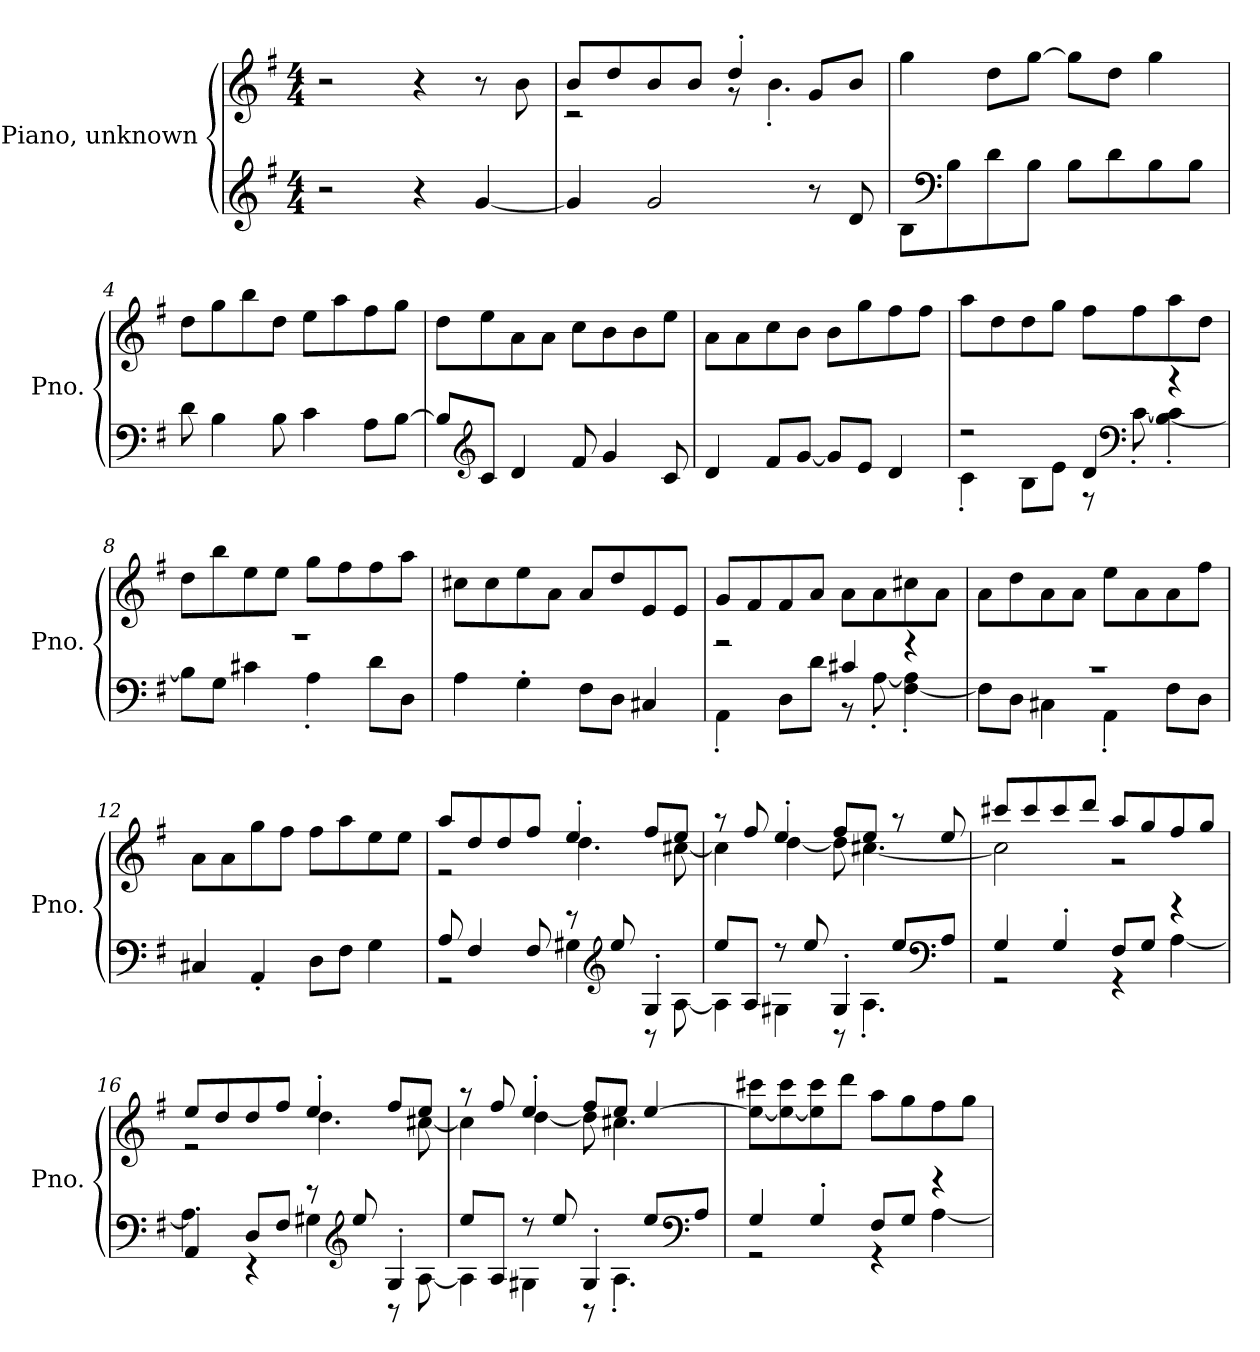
**kern	**kern
*part1	*part1
*staff2	*staff1
*I"Piano, unknown	*
*I'Pno.	*
*clefG2	*clefG2
*k[f#]	*k[f#]
*M4/4	*M4/4
*MM160	*MM160
=1	=1
2r	2r
4r	4r
[4g/	8r
.	8b\
=2	=2
*	*^
4g/]	8b/L	2r
.	8dd/	.
2g/	8b/	.
.	8b/J	.
.	4dd'/	8r
.	.	4.b'\
8r	8g/L	.
8d/	8b/J	.
*	*v	*v
=3	=3
8B\L	4gg\
*clefF4	*
8B\	.
8d\	8dd\L
8B\J	[8gg\J
8B\L	8gg\L]
8d\	8dd\J
8B\	4gg\
8B\J	.
=4	=4
8d\	8dd\L
4B\	8gg\
.	8bb\
8B\	8dd\J
4c\	8ee\L
.	8aa\
8A\L	8ff#\
[8B\J	8gg\J
=5	=5
8B/L]	8dd\L
*clefG2	*
8c/J	8ee\
4d/	8a\
.	8a\J
8f#/	8cc\L
4g/	8b\
.	8b\
8c/	8ee\J
!!LO:LB:g=z
=6	=6
4d/	8a\L
.	8a\
8f#/L	8cc\
[8g/J	8b\J
8g/L]	8b\L
8e/J	8gg\
4d/	8ff#\
.	8ff#\J
=7	=7
*^	*
2r	4c'\	8aa\L
.	.	8dd\
.	8B\L	8dd\
.	8e\J	8gg\J
4d/	8r	8ff#\L
*clefF4	*	*
.	[8c'\	8ff#\
4r	[4B\' 4c\]'	8aa\
.	.	8dd\J
=8	=8	=8
1r	8B\L]	8dd\L
.	8G\J	8bb\
.	4c#X\	8ee\
.	.	8ee\J
.	4A'\	8gg\L
.	.	8ff#\
.	8d\L	8ff#\
.	8D\J	8aa\J
*v	*v	*
=9	=9
4A\	8cc#X\L
.	8cc#\
4G'\	8ee\
.	8a\J
8F#\L	8a/L
8D\J	8dd/
4C#X/	8e/
.	8e/J
!!LO:LB:g=z
=10	=10
*^	*
2r	4AA'\	8g/L
.	.	8f#/
.	8D\L	8f#/
.	8d\J	8a/J
4c#X/	8r	8a\L
.	[8A'\	8a\
4r	[4F#\' 4A\]'	8cc#X\
.	.	8a\J
=11	=11	=11
1r	8F#\L]	8a\L
.	8D\J	8dd\
.	4C#X\	8a\
.	.	8a\J
.	4AA'\	8ee\L
.	.	8a\
.	8F#\L	8a\
.	8D\J	8ff#\J
*v	*v	*
=12	=12
4C#X/	8a\L
.	8a\
4AA'/	8gg\
.	8ff#\J
8D\L	8ff#\L
8F#\J	8aa\
4G\	8ee\
.	8ee\J
=13	=13
*^	*^
8A/	2r	8aa/L	2r
4F#/	.	8dd/	.
.	.	8dd/	.
8F#/	.	8ff#/J	.
8r	4G#X\	4ee'/	4.dd\
*clefG2	*	*	*
8ee/	.	.	.
4G#'/	8r	8ff#/L	.
.	[8A\	8ee/J	[8cc#X\
!!LO:LB:g=z	!!
=14	=14	=14	=14
8ee/L	4A\]	8r	4cc#\]
8A/J	.	8ff#/	.
8r	4G#X\	4ee'/	[4dd\
8ee/	.	.	.
4G#'/	8r	8ff#/L	8dd\]
.	4.A'\	8ee/J	[4.cc#X\
8ee/L	.	8r	.
*clefF4	*	*	*
8A/J	.	8ee/	.
=15	=15	=15	=15
4G/	2r	8ccc#X/L	2cc#\]
.	.	8ccc#/	.
4G'/	.	8ccc#/	.
.	.	8ddd/J	.
8F#/L	4r	8aa/L	2r
8G/J	.	8gg/	.
4r	[4A\	8ff#/	.
.	.	8gg/J	.
=16	=16	=16	=16
4AA'/	4A\]	8ee/L	2r
.	.	8dd/	.
8D/L	4r	8dd/	.
8F#/J	.	8ff#/J	.
8r	4G#X\	4ee'/	4.dd\
*clefG2	*	*	*
8ee/	.	.	.
4G#'/	8r	8ff#/L	.
.	[8A\	8ee/J	[8cc#X\
!!LO:LB:g=z	!!
=17	=17	=17	=17
8ee/L	4A\]	8r	4cc#\]
8A/J	.	8ff#/	.
8r	4G#X\	4ee'/	[4dd\
8ee/	.	.	.
4G#'/	8r	8ff#/L	8dd\]
.	4.A'\	8ee/J	4.cc#X\
8ee/L	.	[4ee/	.
*clefF4	*	*	*
8A/J	.	.	.
*	*	*v	*v
=18	=18	=18
4G/	2r	8ee\_ 8ccc#X\L
.	.	8ee\_ 8ccc#\
4G'/	.	8ee\] 8ccc#\
.	.	8ddd\J
8F#/L	4r	8aa\L
8G/J	.	8gg\
4r	[4A\	8ff#\
.	.	8gg\J
*v	*v	*
=	=
*-	*-
